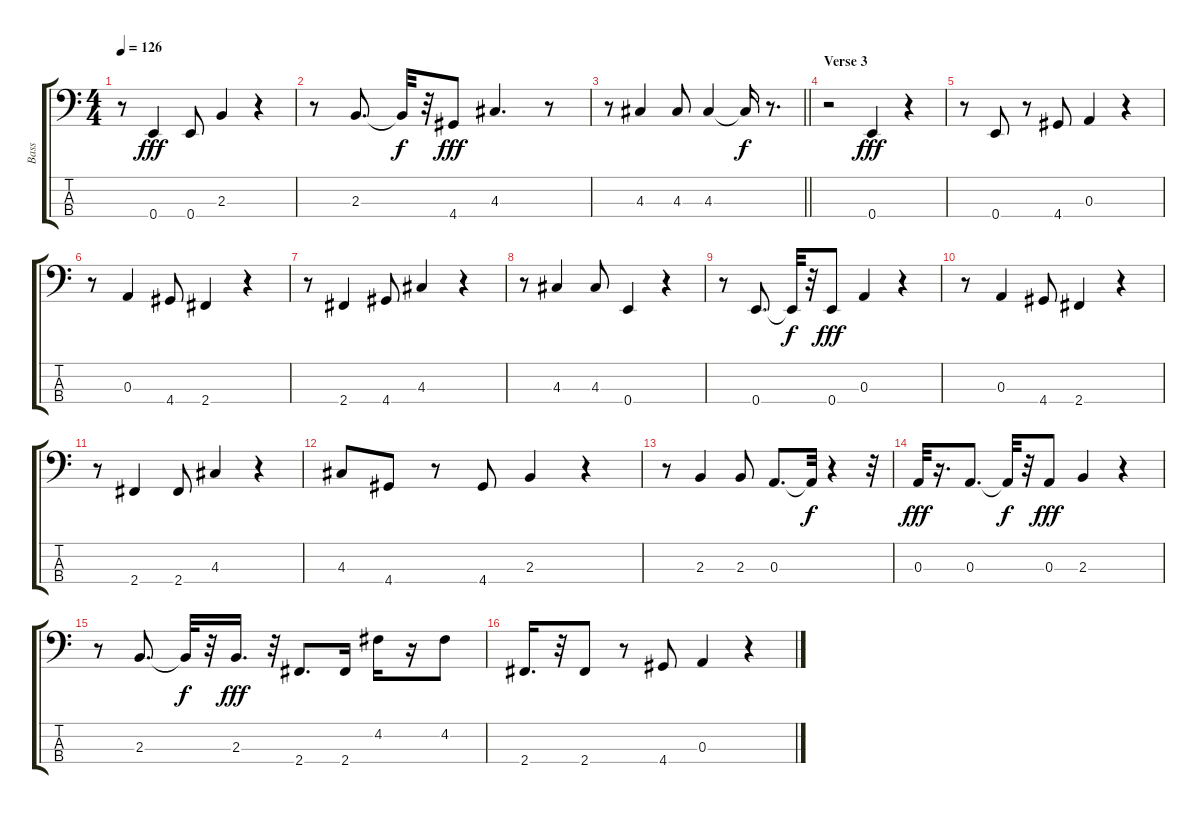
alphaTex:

\track ("Bass" "Bass") {instrument electricbasspick}
\staff {score tabs}
\tuning (G2 D2 A1 E1) {hide}
\ts (4 4)
\tempo 126
\clef f4
\ks c
r.8{dy fff} 0.4.4 0.4.8 2.3.4 r.4 |
r.8 2.3.8{d} 2.3{t}.32{dy f} r.32 4.4.8{dy fff} 4.3.4{d} r.8 |
\barLineRight lightlight
r.8 4.3.4 4.3.8 4.3.4 4.3{t}.16{dy f} r.8{d} |
\section ("" "Verse 3")
r.2 0.4.4{dy fff} r.4 |
r.8 0.4.8 r.8 4.4.8 0.3.4 r.4 |
r.8 0.3.4 4.4.8 2.4.4 r.4 |
r.8 2.4.4 4.4.8 4.3.4 r.4 |
r.8 4.3.4 4.3.8 0.4.4 r.4 |
r.8 0.4.8{d} 0.4{t}.32{dy f} r.32 0.4.8{dy fff} 0.3.4 r.4 |
r.8 0.3.4 4.4.8 2.4.4 r.4 |
r.8 2.4.4 2.4.8 4.3.4 r.4 |
4.3.8 4.4.8 r.8 4.4.8 2.3.4 r.4 |
r.8 2.3.4 2.3.8 0.3.8{d} 0.3{t}.32{dy f} r.4 r.32 |
0.3.32{dy fff} r.16{d} 0.3.8{d} 0.3{t}.32{dy f} r.32 0.3.8{dy fff} 2.3.4 r.4 |
r.8 2.3.8{d} 2.3{t}.32{dy f} r.32 2.3.16{d dy fff} r.32 2.4.8{d} 2.4.16 4.2.16 r.16 4.2.8 |
2.4.16{d} r.32 2.4.8 r.8 4.4.8 0.3.4 r.4
